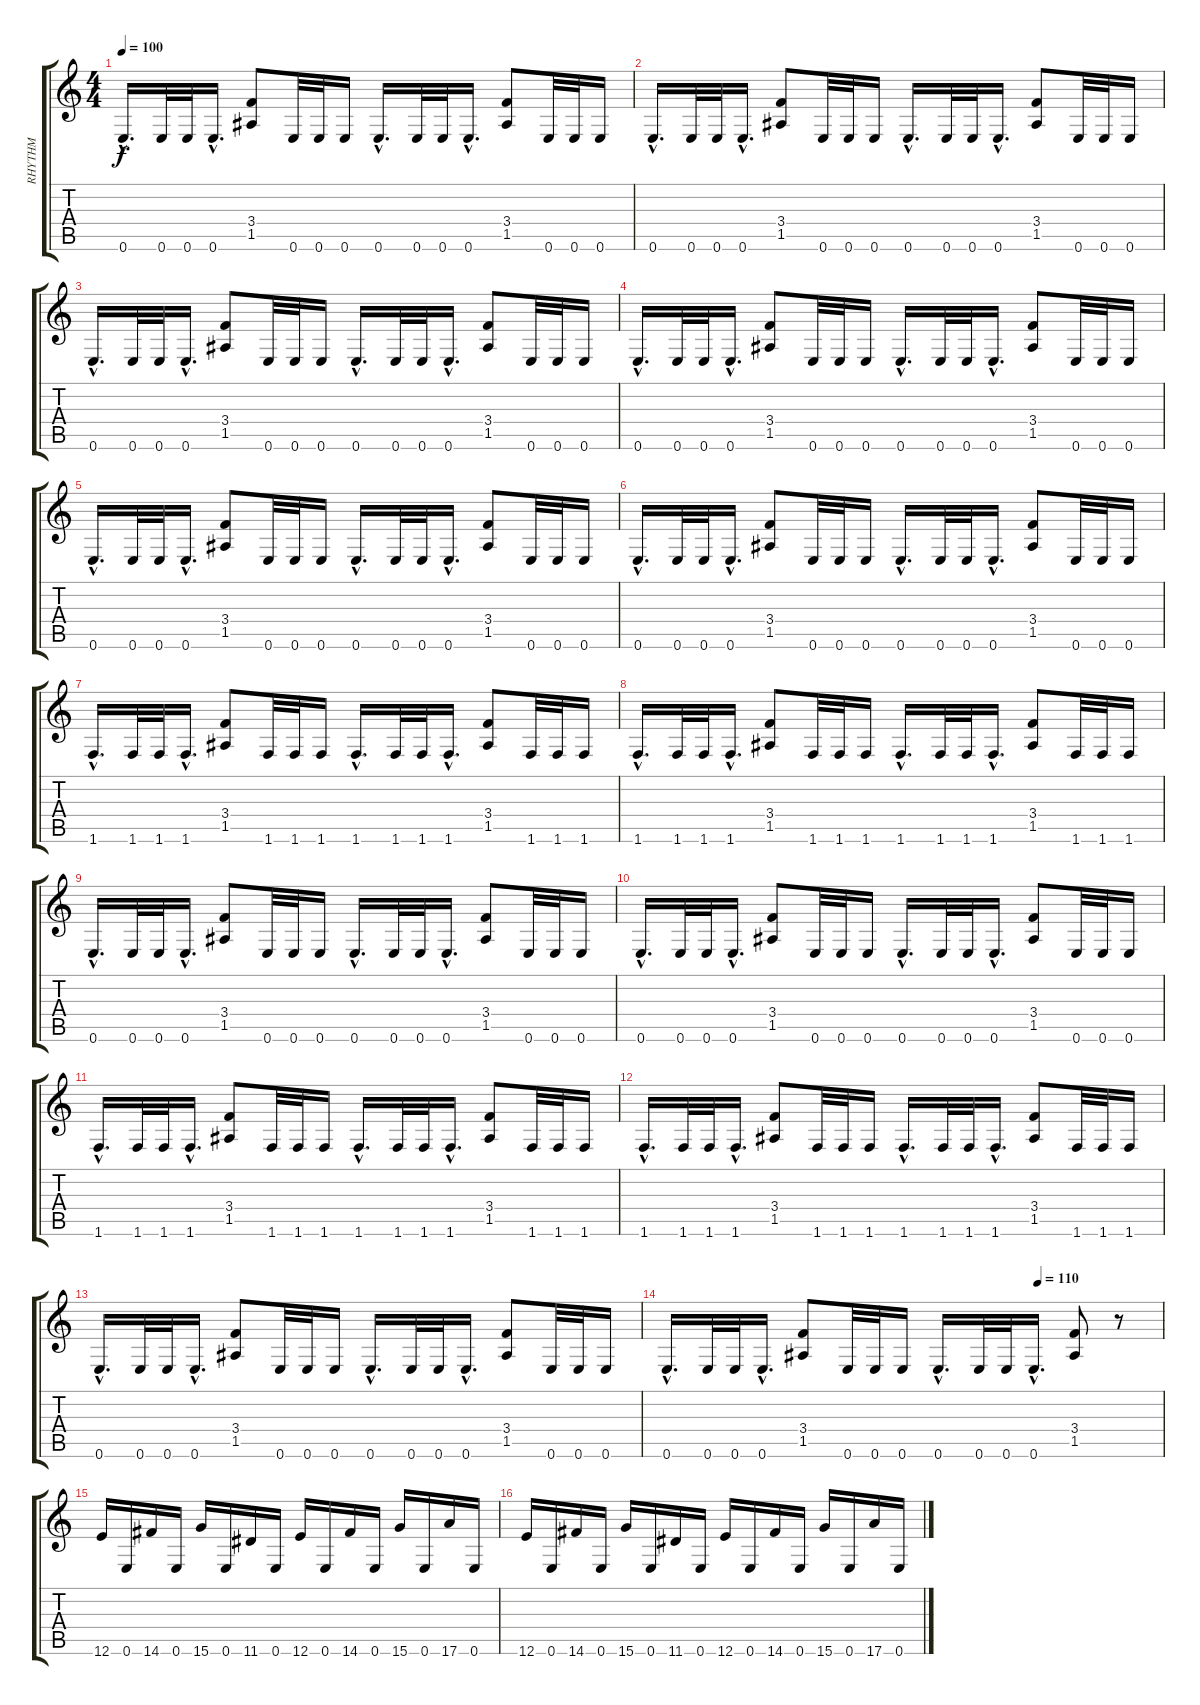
\track ("RHYTHM" "RHYTHM") {instrument distortionguitar}
\staff {score tabs}
\tuning (E4 B3 G3 D3 A2 E2) {hide}
\ts (4 4)
\tempo 100
\clef g2
\ks c
0.6{hac}.16{d dy f} 0.6.32 0.6.32 0.6{hac}.16{d} (3.4 1.5).8 0.6.32 0.6.32 0.6.16 0.6{hac}.16{d} 0.6.32 0.6.32 0.6{hac}.16{d} (3.4 1.5).8 0.6.32 0.6.32 0.6.16 |
0.6{hac}.16{d} 0.6.32 0.6.32 0.6{hac}.16{d} (3.4 1.5).8 0.6.32 0.6.32 0.6.16 0.6{hac}.16{d} 0.6.32 0.6.32 0.6{hac}.16{d} (3.4 1.5).8 0.6.32 0.6.32 0.6.16 |
0.6{hac}.16{d} 0.6.32 0.6.32 0.6{hac}.16{d} (3.4 1.5).8 0.6.32 0.6.32 0.6.16 0.6{hac}.16{d} 0.6.32 0.6.32 0.6{hac}.16{d} (3.4 1.5).8 0.6.32 0.6.32 0.6.16 |
0.6{hac}.16{d} 0.6.32 0.6.32 0.6{hac}.16{d} (3.4 1.5).8 0.6.32 0.6.32 0.6.16 0.6{hac}.16{d} 0.6.32 0.6.32 0.6{hac}.16{d} (3.4 1.5).8 0.6.32 0.6.32 0.6.16 |
0.6{hac}.16{d} 0.6.32 0.6.32 0.6{hac}.16{d} (3.4 1.5).8 0.6.32 0.6.32 0.6.16 0.6{hac}.16{d} 0.6.32 0.6.32 0.6{hac}.16{d} (3.4 1.5).8 0.6.32 0.6.32 0.6.16 |
0.6{hac}.16{d} 0.6.32 0.6.32 0.6{hac}.16{d} (3.4 1.5).8 0.6.32 0.6.32 0.6.16 0.6{hac}.16{d} 0.6.32 0.6.32 0.6{hac}.16{d} (3.4 1.5).8 0.6.32 0.6.32 0.6.16 |
1.6{hac}.16{d} 1.6.32 1.6.32 1.6{hac}.16{d} (3.4 1.5).8 1.6.32 1.6.32 1.6.16 1.6{hac}.16{d} 1.6.32 1.6.32 1.6{hac}.16{d} (3.4 1.5).8 1.6.32 1.6.32 1.6.16 |
1.6{hac}.16{d} 1.6.32 1.6.32 1.6{hac}.16{d} (3.4 1.5).8 1.6.32 1.6.32 1.6.16 1.6{hac}.16{d} 1.6.32 1.6.32 1.6{hac}.16{d} (3.4 1.5).8 1.6.32 1.6.32 1.6.16 |
0.6{hac}.16{d} 0.6.32 0.6.32 0.6{hac}.16{d} (3.4 1.5).8 0.6.32 0.6.32 0.6.16 0.6{hac}.16{d} 0.6.32 0.6.32 0.6{hac}.16{d} (3.4 1.5).8 0.6.32 0.6.32 0.6.16 |
0.6{hac}.16{d} 0.6.32 0.6.32 0.6{hac}.16{d} (3.4 1.5).8 0.6.32 0.6.32 0.6.16 0.6{hac}.16{d} 0.6.32 0.6.32 0.6{hac}.16{d} (3.4 1.5).8 0.6.32 0.6.32 0.6.16 |
1.6{hac}.16{d} 1.6.32 1.6.32 1.6{hac}.16{d} (3.4 1.5).8 1.6.32 1.6.32 1.6.16 1.6{hac}.16{d} 1.6.32 1.6.32 1.6{hac}.16{d} (3.4 1.5).8 1.6.32 1.6.32 1.6.16 |
1.6{hac}.16{d} 1.6.32 1.6.32 1.6{hac}.16{d} (3.4 1.5).8 1.6.32 1.6.32 1.6.16 1.6{hac}.16{d} 1.6.32 1.6.32 1.6{hac}.16{d} (3.4 1.5).8 1.6.32 1.6.32 1.6.16 |
0.6{hac}.16{d} 0.6.32 0.6.32 0.6{hac}.16{d} (3.4 1.5).8 0.6.32 0.6.32 0.6.16 0.6{hac}.16{d} 0.6.32 0.6.32 0.6{hac}.16{d} (3.4 1.5).8 0.6.32 0.6.32 0.6.16 |
\tempo (110 0.75)
0.6{hac}.16{d} 0.6.32 0.6.32 0.6{hac}.16{d} (3.4 1.5).8 0.6.32 0.6.32 0.6.16 0.6{hac}.16{d} 0.6.32 0.6.32 0.6{hac}.16{d} (3.4 1.5).8 r.8 |
12.6.16{volume 16} 0.6.16 14.6.16 0.6.16 15.6.16 0.6.16 11.6.16 0.6.16 12.6.16 0.6.16 14.6.16 0.6.16 15.6.16 0.6.16 17.6.16 0.6.16 |
12.6.16 0.6.16 14.6.16 0.6.16 15.6.16 0.6.16 11.6.16 0.6.16 12.6.16 0.6.16 14.6.16 0.6.16 15.6.16 0.6.16 17.6.16 0.6.16
